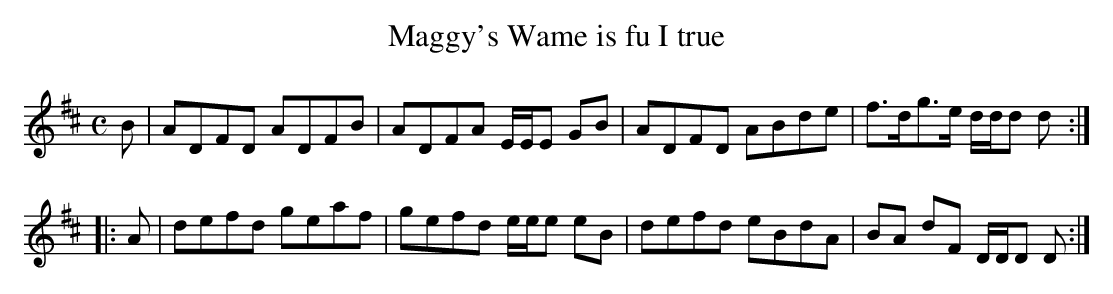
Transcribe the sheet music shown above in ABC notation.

X:1
T:Maggy's Wame is fu I true
M:C
K:D major
B|\
ADFD ADFB| ADFA E/E/E GB| ADFD ABde| f>dg>e d/d/d d::
A|\
defd geaf| gefd e/e/e eB| defd eBdA| BA dF D/D/D D:|
